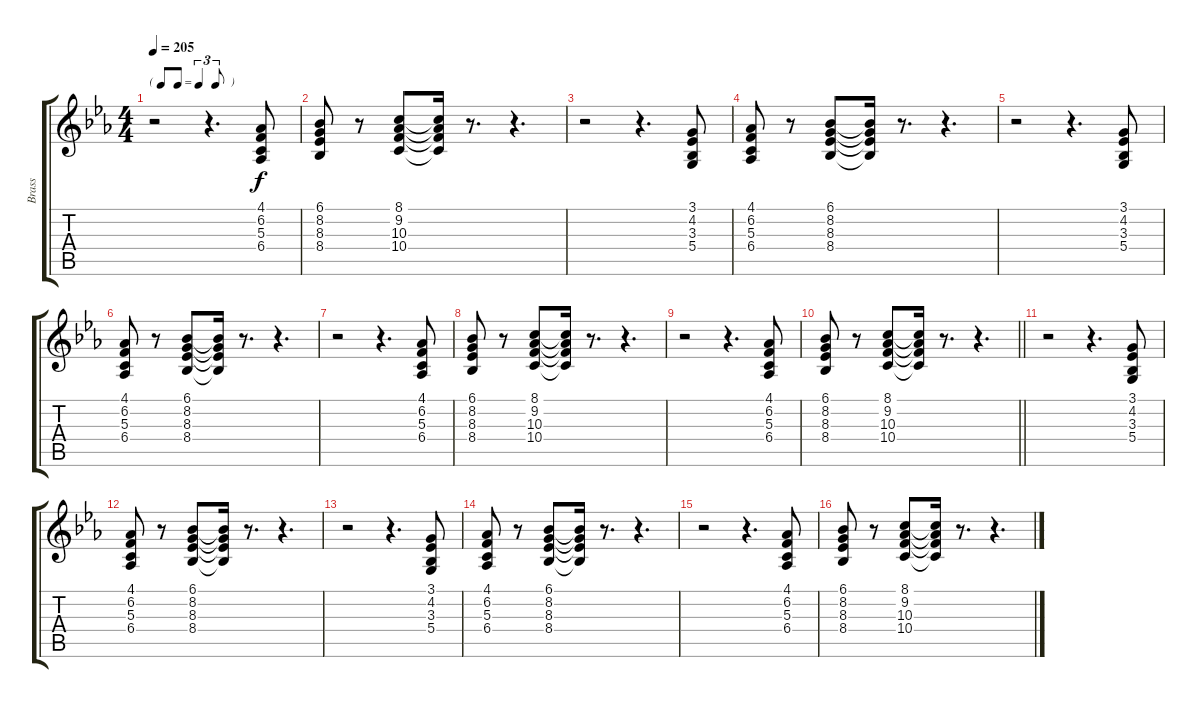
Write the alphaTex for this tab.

\track ("Brass" "Brass") {instrument brasssection}
\staff {score tabs}
\tuning (E4 B3 G3 D3 A2 E2) {hide}
\ts (4 4)
\tf triplet8th
\tempo 205
\clef g2
\ks eb
r.2{dy f} r.4{d} (4.1 6.2 5.3 6.4).8 |
(6.1 8.2 8.3 8.4).8 r.8 (8.1 9.2 10.3 10.4).8 (8.1{t} 9.2{t} 10.3{t} 10.4{t}).16 r.8{d} r.4{d} |
r.2 r.4{d} (3.1 4.2 3.3 5.4).8 |
(4.1 6.2 5.3 6.4).8 r.8 (6.1 8.2 8.3 8.4).8 (6.1{t} 8.2{t} 8.3{t} 8.4{t}).16 r.8{d} r.4{d} |
r.2 r.4{d} (3.1 4.2 3.3 5.4).8 |
(4.1 6.2 5.3 6.4).8 r.8 (6.1 8.2 8.3 8.4).8 (6.1{t} 8.2{t} 8.3{t} 8.4{t}).16 r.8{d} r.4{d} |
r.2 r.4{d} (4.1 6.2 5.3 6.4).8 |
(6.1 8.2 8.3 8.4).8 r.8 (8.1 9.2 10.3 10.4).8 (8.1{t} 9.2{t} 10.3{t} 10.4{t}).16 r.8{d} r.4{d} |
r.2 r.4{d} (4.1 6.2 5.3 6.4).8 |
\barLineRight lightlight
(6.1 8.2 8.3 8.4).8 r.8 (8.1 9.2 10.3 10.4).8 (8.1{t} 9.2{t} 10.3{t} 10.4{t}).16 r.8{d} r.4{d} |
r.2 r.4{d} (3.1 4.2 3.3 5.4).8 |
(4.1 6.2 5.3 6.4).8 r.8 (6.1 8.2 8.3 8.4).8 (6.1{t} 8.2{t} 8.3{t} 8.4{t}).16 r.8{d} r.4{d} |
r.2 r.4{d} (3.1 4.2 3.3 5.4).8 |
(4.1 6.2 5.3 6.4).8 r.8 (6.1 8.2 8.3 8.4).8 (6.1{t} 8.2{t} 8.3{t} 8.4{t}).16 r.8{d} r.4{d} |
r.2 r.4{d} (4.1 6.2 5.3 6.4).8 |
(6.1 8.2 8.3 8.4).8 r.8 (8.1 9.2 10.3 10.4).8 (8.1{t} 9.2{t} 10.3{t} 10.4{t}).16 r.8{d} r.4{d}
